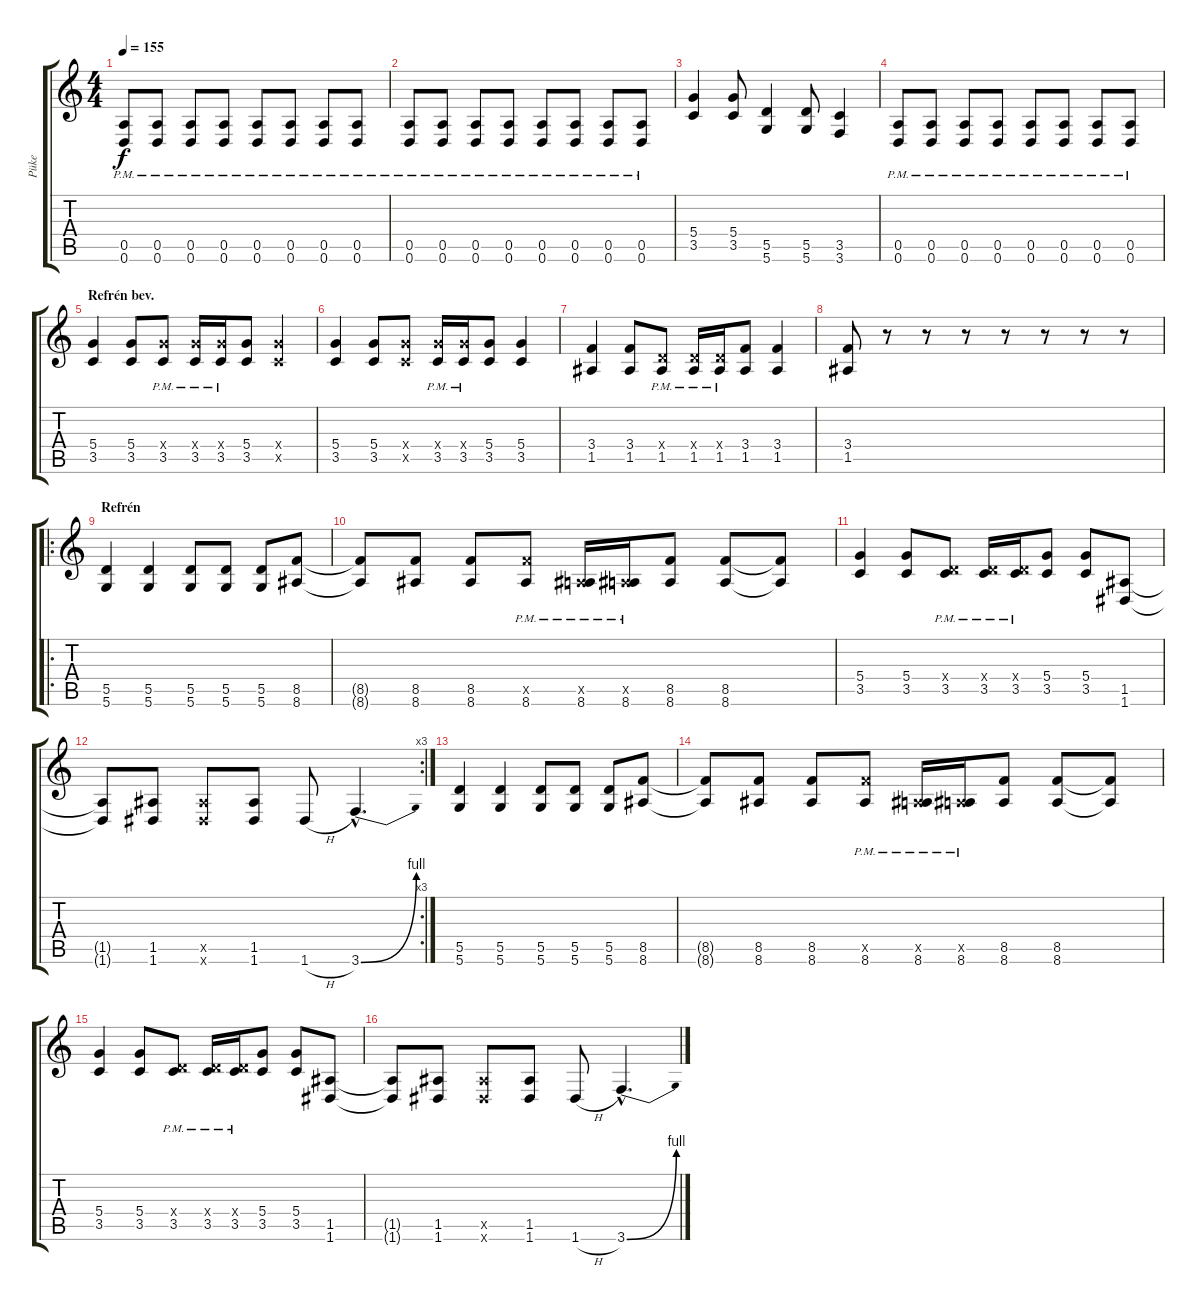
\track ("Püke" "Püke") {instrument distortionguitar}
\staff {score tabs}
\tuning (E4 B3 G3 D3 A2 D2) {hide}
\ts (4 4)
\tempo 155
\clef g2
\ks c
(0.5{pm} 0.6{pm}).8{dy f} (0.5{pm} 0.6{pm}).8 (0.5{pm} 0.6{pm}).8 (0.5{pm} 0.6{pm}).8 (0.5{pm} 0.6{pm}).8 (0.5{pm} 0.6{pm}).8 (0.5{pm} 0.6{pm}).8 (0.5{pm} 0.6{pm}).8 |
(0.5{pm} 0.6{pm}).8 (0.5{pm} 0.6{pm}).8 (0.5{pm} 0.6{pm}).8 (0.5{pm} 0.6{pm}).8 (0.5{pm} 0.6{pm}).8 (0.5{pm} 0.6{pm}).8 (0.5{pm} 0.6{pm}).8 (0.5{pm} 0.6{pm}).8 |
(5.4 3.5).4 (5.4 3.5).8 (5.5 5.6).4 (5.5 5.6).8 (3.5 3.6).4 |
(0.5{pm} 0.6{pm}).8 (0.5{pm} 0.6{pm}).8 (0.5{pm} 0.6{pm}).8 (0.5{pm} 0.6{pm}).8 (0.5{pm} 0.6{pm}).8 (0.5{pm} 0.6{pm}).8 (0.5{pm} 0.6{pm}).8 (0.5{pm} 0.6{pm}).8 |
\section ("" "Refrén bev.")
(5.4 3.5).4 (5.4 3.5).8 (5.4{x} 3.5{pm}).8 (5.4{x} 3.5{pm}).16 (5.4{x} 3.5{pm}).16 (5.4 3.5).8 (5.4{x} 3.5{x}).4 |
(5.4 3.5).4 (5.4 3.5).8 (5.4{x} 3.5{x}).8 (5.4{x} 3.5{pm}).16 (5.4{x} 3.5{pm}).16 (5.4 3.5).8 (5.4 3.5).4 |
(3.4 1.5).4 (3.4 1.5).8 (0.4{x} 1.5{pm}).8 (0.4{x} 1.5{pm}).16 (0.4{x} 1.5{pm}).16 (3.4 1.5).8 (3.4 1.5).4 |
(3.4 1.5).8 r.8 r.8 r.8 r.8 r.8 r.8 r.8 |
\ro
\section ("" "Refrén")
(5.5 5.6).4 (5.5 5.6).4 (5.5 5.6).8 (5.5 5.6).8 (5.5 5.6).8 (8.5 8.6).8 |
(8.5{t} 8.6{t}).8 (8.5 8.6).8 (8.5 8.6).8 (8.5{x} 8.6{pm}).8 (0.5{x} 8.6{pm}).16 (0.5{x} 8.6{pm}).16 (8.5 8.6).8 (8.5 8.6).8 (8.5{t} 8.6{t}).8 |
(5.4 3.5).4 (5.4 3.5).8 (0.4{x} 3.5{pm}).8 (0.4{x} 3.5{pm}).16 (0.4{x} 3.5{pm}).16 (5.4 3.5).8 (5.4 3.5).8 (1.5 1.6).8 |
\rc 3
(1.5{t} 1.6{t}).8 (1.5 1.6).8 (1.5{x} 1.6{x}).8 (1.5 1.6).8 1.6{h}.8 3.6{be (bend 0 0 60 4) hac}.4{d} |
(5.5 5.6).4 (5.5 5.6).4 (5.5 5.6).8 (5.5 5.6).8 (5.5 5.6).8 (8.5 8.6).8 |
(8.5{t} 8.6{t}).8 (8.5 8.6).8 (8.5 8.6).8 (8.5{x} 8.6{pm}).8 (0.5{x} 8.6{pm}).16 (0.5{x} 8.6{pm}).16 (8.5 8.6).8 (8.5 8.6).8 (8.5{t} 8.6{t}).8 |
(5.4 3.5).4 (5.4 3.5).8 (0.4{x} 3.5{pm}).8 (0.4{x} 3.5{pm}).16 (0.4{x} 3.5{pm}).16 (5.4 3.5).8 (5.4 3.5).8 (1.5 1.6).8 |
(1.5{t} 1.6{t}).8 (1.5 1.6).8 (1.5{x} 1.6{x}).8 (1.5 1.6).8 1.6{h}.8 3.6{be (bend 0 0 60 4) hac}.4{d}
